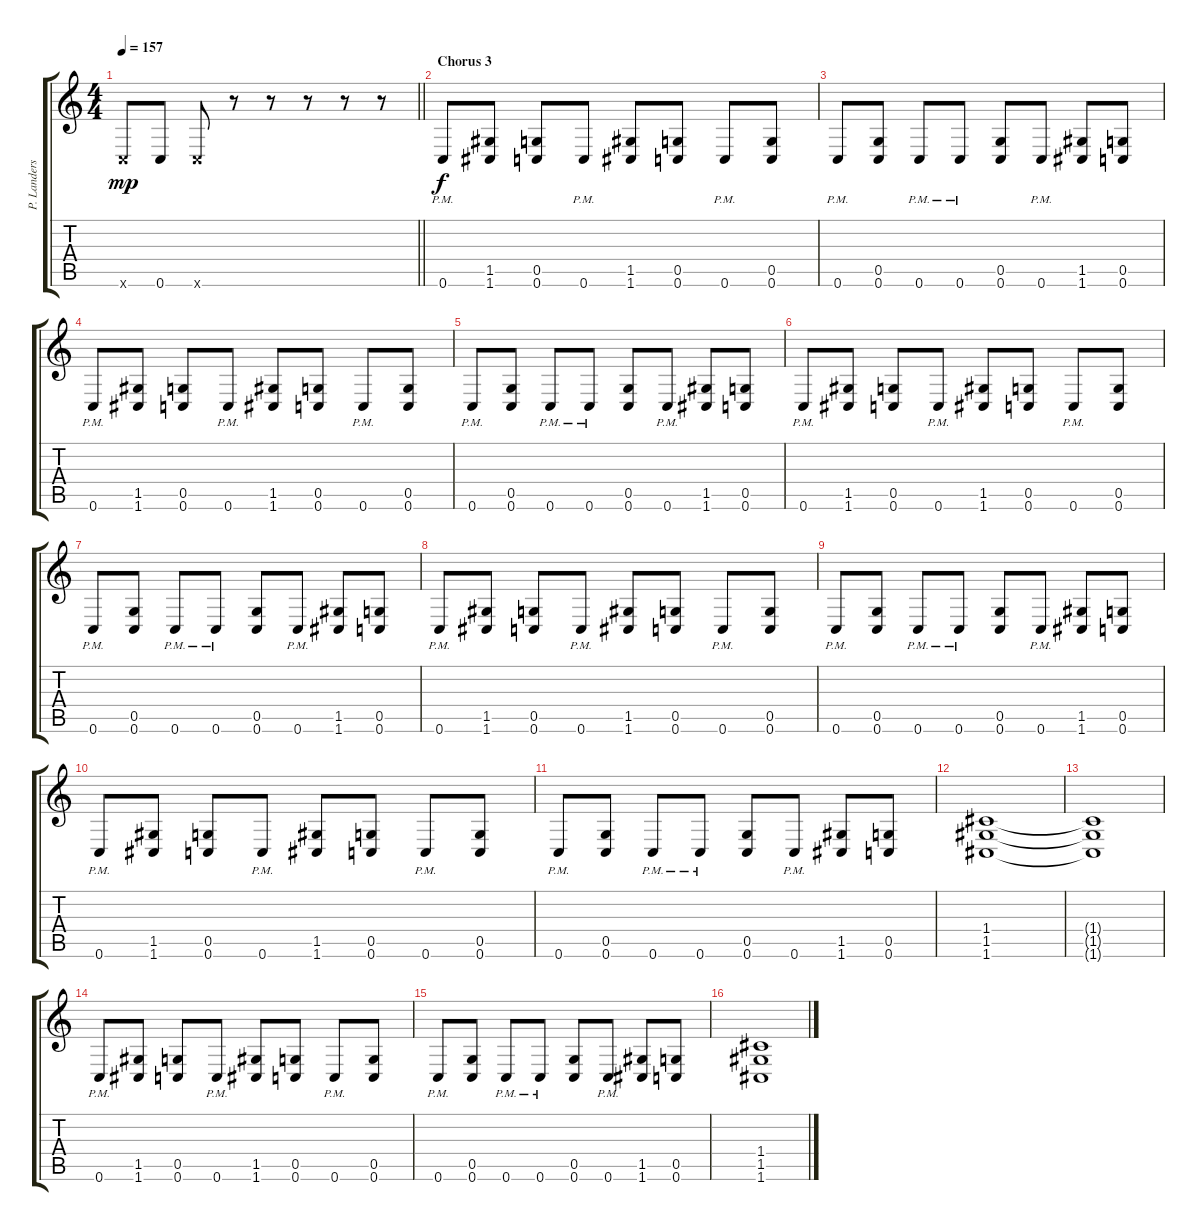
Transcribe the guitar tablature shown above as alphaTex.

\track ("P. Landers" "P. Landers") {instrument overdrivenguitar}
\staff {score tabs}
\tuning (D4 A3 F3 C3 G2 C2) {hide}
\ts (4 4)
\tempo 157
\clef g2
\barLineRight lightlight
\ks c
0.6{x}.8{dy mp} 0.6.8 0.6{x}.8 r.8 r.8 r.8 r.8 r.8 |
\section ("" "Chorus 3")
0.6{pm}.8{dy f} (1.5 1.6).8 (0.5 0.6).8 0.6{pm}.8 (1.5 1.6).8 (0.5 0.6).8 0.6{pm}.8 (0.5 0.6).8 |
0.6{pm}.8 (0.5 0.6).8 0.6{pm}.8 0.6{pm}.8 (0.5 0.6).8 0.6{pm}.8 (1.5 1.6).8 (0.5 0.6).8 |
0.6{pm}.8 (1.5 1.6).8 (0.5 0.6).8 0.6{pm}.8 (1.5 1.6).8 (0.5 0.6).8 0.6{pm}.8 (0.5 0.6).8 |
0.6{pm}.8 (0.5 0.6).8 0.6{pm}.8 0.6{pm}.8 (0.5 0.6).8 0.6{pm}.8 (1.5 1.6).8 (0.5 0.6).8 |
0.6{pm}.8 (1.5 1.6).8 (0.5 0.6).8 0.6{pm}.8 (1.5 1.6).8 (0.5 0.6).8 0.6{pm}.8 (0.5 0.6).8 |
0.6{pm}.8 (0.5 0.6).8 0.6{pm}.8 0.6{pm}.8 (0.5 0.6).8 0.6{pm}.8 (1.5 1.6).8 (0.5 0.6).8 |
0.6{pm}.8 (1.5 1.6).8 (0.5 0.6).8 0.6{pm}.8 (1.5 1.6).8 (0.5 0.6).8 0.6{pm}.8 (0.5 0.6).8 |
0.6{pm}.8 (0.5 0.6).8 0.6{pm}.8 0.6{pm}.8 (0.5 0.6).8 0.6{pm}.8 (1.5 1.6).8 (0.5 0.6).8 |
0.6{pm}.8 (1.5 1.6).8 (0.5 0.6).8 0.6{pm}.8 (1.5 1.6).8 (0.5 0.6).8 0.6{pm}.8 (0.5 0.6).8 |
0.6{pm}.8 (0.5 0.6).8 0.6{pm}.8 0.6{pm}.8 (0.5 0.6).8 0.6{pm}.8 (1.5 1.6).8 (0.5 0.6).8 |
(1.4 1.5 1.6).1 |
(1.4{t} 1.5{t} 1.6{t}).1 |
0.6{pm}.8 (1.5 1.6).8 (0.5 0.6).8 0.6{pm}.8 (1.5 1.6).8 (0.5 0.6).8 0.6{pm}.8 (0.5 0.6).8 |
0.6{pm}.8 (0.5 0.6).8 0.6{pm}.8 0.6{pm}.8 (0.5 0.6).8 0.6{pm}.8 (1.5 1.6).8 (0.5 0.6).8 |
(1.4 1.5 1.6).1
